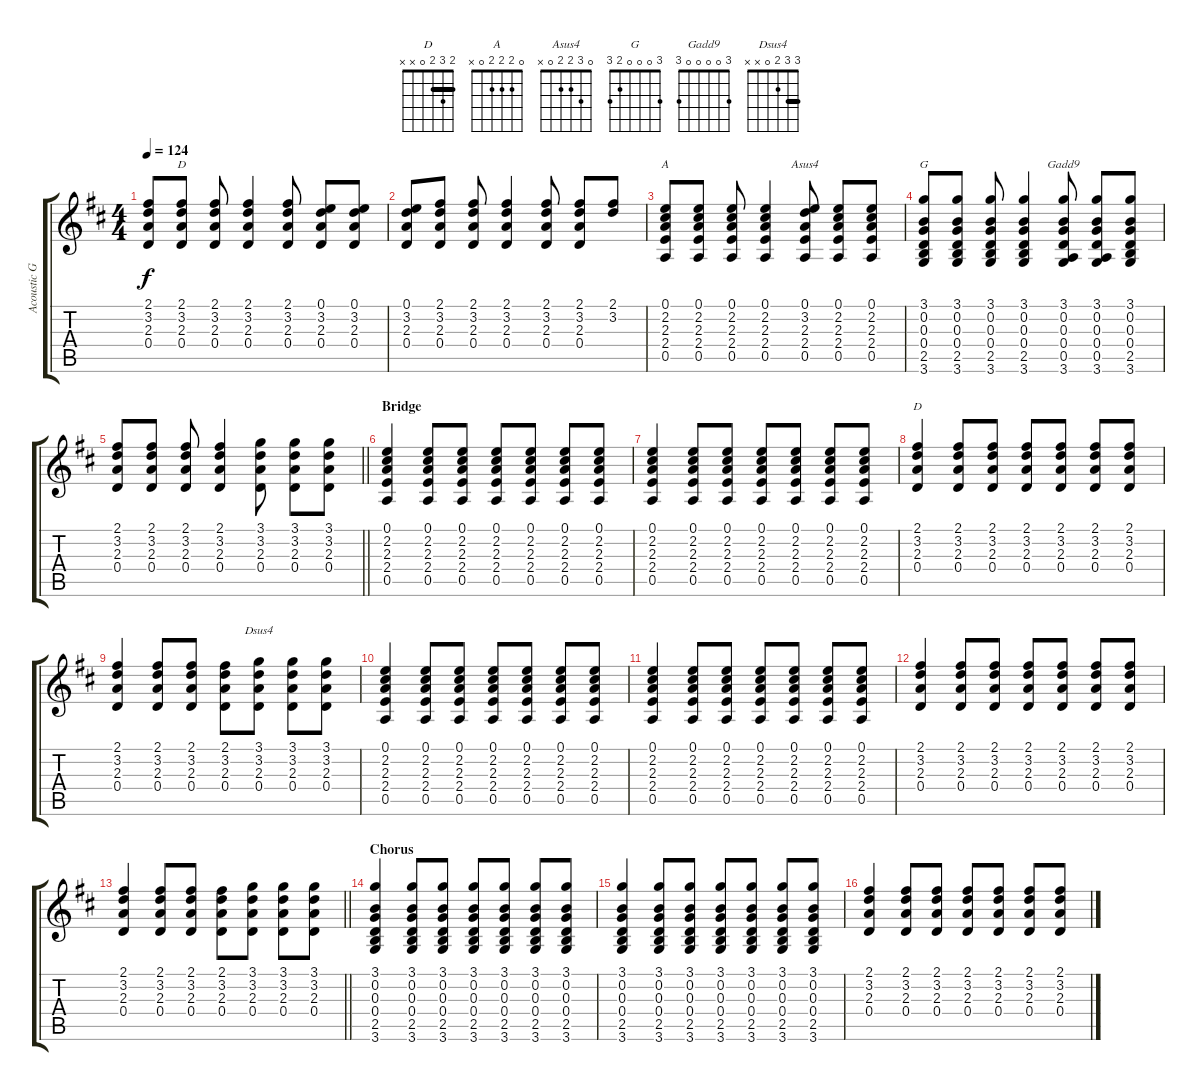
\track ("Acoustic Guitar (Mick)" "Acoustic G") {instrument acousticguitarsteel}
\staff {score tabs}
\tuning (E4 B3 G3 D3 A2 E2) {hide}
\chord ("D" 2 3 2 x x x)
\chord ("A" 0 2 2 2 0 x)
\chord ("Asus4" 0 3 2 2 0 x)
\chord ("G" 3 0 0 0 2 3)
\chord ("Gadd9" 3 0 0 0 0 3)
\chord ("D" 2 3 2 0 x x) {barre 2}
\chord ("Dsus4" 3 3 2 0 x x) {barre 3}
\ts (4 4)
\tempo 124
\clef g2
\ks d
(2.1 3.2 2.3 0.4).8{dy f} (2.1 3.2 2.3 0.4).8{ch "D"} (2.1 3.2 2.3 0.4).8 (2.1 3.2 2.3 0.4).4 (2.1 3.2 2.3 0.4).8 (0.1 3.2 2.3 0.4).8 (0.1 3.2 2.3 0.4).8 |
(0.1 3.2 2.3 0.4).8 (2.1 3.2 2.3 0.4).8 (2.1 3.2 2.3 0.4).8 (2.1 3.2 2.3 0.4).4 (2.1 3.2 2.3 0.4).8 (2.1 3.2 2.3 0.4).8 (2.1 3.2).8 |
(0.1 2.2 2.3 2.4 0.5).8{ch "A"} (0.1 2.2 2.3 2.4 0.5).8 (0.1 2.2 2.3 2.4 0.5).8 (0.1 2.2 2.3 2.4 0.5).4 (0.1 3.2 2.3 2.4 0.5).8{ch "Asus4"} (0.1 2.2 2.3 2.4 0.5).8 (0.1 2.2 2.3 2.4 0.5).8 |
(3.1 0.2 0.3 0.4 2.5 3.6).8{ch "G"} (3.1 0.2 0.3 0.4 2.5 3.6).8 (3.1 0.2 0.3 0.4 2.5 3.6).8 (3.1 0.2 0.3 0.4 2.5 3.6).4 (3.1 0.2 0.3 0.4 0.5 3.6).8{ch "Gadd9"} (3.1 0.2 0.3 0.4 0.5 3.6).8 (3.1 0.2 0.3 0.4 2.5 3.6).8 |
\barLineRight lightlight
(2.1 3.2 2.3 0.4).8 (2.1 3.2 2.3 0.4).8 (2.1 3.2 2.3 0.4).8 (2.1 3.2 2.3 0.4).4 (3.1 3.2 2.3 0.4).8 (3.1 3.2 2.3 0.4).8 (3.1 3.2 2.3 0.4).8 |
\section ("" "Bridge")
(0.1 2.2 2.3 2.4 0.5).4 (0.1 2.2 2.3 2.4 0.5).8 (0.1 2.2 2.3 2.4 0.5).8 (0.1 2.2 2.3 2.4 0.5).8 (0.1 2.2 2.3 2.4 0.5).8 (0.1 2.2 2.3 2.4 0.5).8 (0.1 2.2 2.3 2.4 0.5).8 |
(0.1 2.2 2.3 2.4 0.5).4 (0.1 2.2 2.3 2.4 0.5).8 (0.1 2.2 2.3 2.4 0.5).8 (0.1 2.2 2.3 2.4 0.5).8 (0.1 2.2 2.3 2.4 0.5).8 (0.1 2.2 2.3 2.4 0.5).8 (0.1 2.2 2.3 2.4 0.5).8 |
(2.1 3.2 2.3 0.4).4{ch "D"} (2.1 3.2 2.3 0.4).8 (2.1 3.2 2.3 0.4).8 (2.1 3.2 2.3 0.4).8 (2.1 3.2 2.3 0.4).8 (2.1 3.2 2.3 0.4).8 (2.1 3.2 2.3 0.4).8 |
(2.1 3.2 2.3 0.4).4 (2.1 3.2 2.3 0.4).8 (2.1 3.2 2.3 0.4).8 (2.1 3.2 2.3 0.4).8 (3.1 3.2 2.3 0.4).8{ch "Dsus4"} (3.1 3.2 2.3 0.4).8 (3.1 3.2 2.3 0.4).8 |
(0.1 2.2 2.3 2.4 0.5).4 (0.1 2.2 2.3 2.4 0.5).8 (0.1 2.2 2.3 2.4 0.5).8 (0.1 2.2 2.3 2.4 0.5).8 (0.1 2.2 2.3 2.4 0.5).8 (0.1 2.2 2.3 2.4 0.5).8 (0.1 2.2 2.3 2.4 0.5).8 |
(0.1 2.2 2.3 2.4 0.5).4 (0.1 2.2 2.3 2.4 0.5).8 (0.1 2.2 2.3 2.4 0.5).8 (0.1 2.2 2.3 2.4 0.5).8 (0.1 2.2 2.3 2.4 0.5).8 (0.1 2.2 2.3 2.4 0.5).8 (0.1 2.2 2.3 2.4 0.5).8 |
(2.1 3.2 2.3 0.4).4 (2.1 3.2 2.3 0.4).8 (2.1 3.2 2.3 0.4).8 (2.1 3.2 2.3 0.4).8 (2.1 3.2 2.3 0.4).8 (2.1 3.2 2.3 0.4).8 (2.1 3.2 2.3 0.4).8 |
\barLineRight lightlight
(2.1 3.2 2.3 0.4).4 (2.1 3.2 2.3 0.4).8 (2.1 3.2 2.3 0.4).8 (2.1 3.2 2.3 0.4).8 (3.1 3.2 2.3 0.4).8 (3.1 3.2 2.3 0.4).8 (3.1 3.2 2.3 0.4).8 |
\section ("" "Chorus")
(3.1 0.2 0.3 0.4 2.5 3.6).4 (3.1 0.2 0.3 0.4 2.5 3.6).8 (3.1 0.2 0.3 0.4 2.5 3.6).8 (3.1 0.2 0.3 0.4 2.5 3.6).8 (3.1 0.2 0.3 0.4 2.5 3.6).8 (3.1 0.2 0.3 0.4 2.5 3.6).8 (3.1 0.2 0.3 0.4 2.5 3.6).8 |
(3.1 0.2 0.3 0.4 2.5 3.6).4 (3.1 0.2 0.3 0.4 2.5 3.6).8 (3.1 0.2 0.3 0.4 2.5 3.6).8 (3.1 0.2 0.3 0.4 2.5 3.6).8 (3.1 0.2 0.3 0.4 2.5 3.6).8 (3.1 0.2 0.3 0.4 2.5 3.6).8 (3.1 0.2 0.3 0.4 2.5 3.6).8 |
(2.1 3.2 2.3 0.4).4 (2.1 3.2 2.3 0.4).8 (2.1 3.2 2.3 0.4).8 (2.1 3.2 2.3 0.4).8 (2.1 3.2 2.3 0.4).8 (2.1 3.2 2.3 0.4).8 (2.1 3.2 2.3 0.4).8
